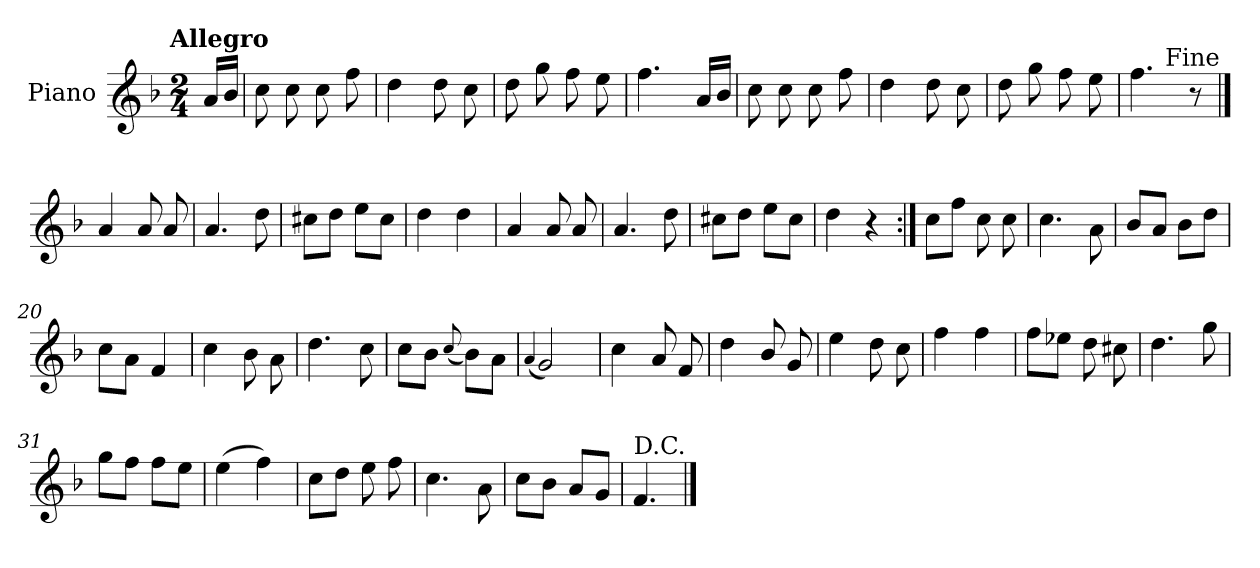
**kern
*part1
*staff1
*I"Piano
*I'Pno.
*clefG2
*k[b-]
!!LO:TX:omd:t=Allegro
*M2/4
*MM144
=
16a/LL
16b-/JJ
=1
8cc\
8cc\
8cc\
8ff\
=2
4dd\
8dd\
8cc\
=3
8dd\
8gg\
8ff\
8ee\
=4
4.ff\
16a/LL
16b-/JJ
!!LO:LB:g=z
=5
8cc\
8cc\
8cc\
8ff\
=6
4dd\
8dd\
8cc\
=7
8dd\
8gg\
8ff\
8ee\
=8
4.ff\
8r
!LO:TX:a:rj:t=Fine
==9
4a/
8a/
8a/
=10
4.a/
8dd\
!!LO:LB:g=z
=11
8cc#X\L
8dd\J
8ee\L
8cc#\J
=12
4dd\
4dd\
=13
4a/
8a/
8a/
=14
4.a/
8dd\
=15
8cc#X\L
8dd\J
8ee\L
8cc#\J
=16
4dd\
4r
=17:|!
8cc\L
8ff\J
8cc\
8cc\
!!LO:LB:g=z
=18
4.cc\
8a\
=19
8b-/L
8a/J
8b-\L
8dd\J
=20
8cc\L
8a\J
4f/
=21
4cc\
8b-\
8a\
=22
4.dd\
8cc\
=23
8cc\L
8b-\J
(<8qqcc/
8b-\L)
8a\J
!!LO:LB:g=z
=24
(<4qqa/
2g/)
=25
4cc\
8a/
8f/
=26
4dd\
8b-/
8g/
=27
4ee\
8dd\
8cc\
=28
4ff\
4ff\
=29
8ff\L
8ee-X\J
8dd\
8cc#X\
=30
4.dd\
8gg\
!!LO:LB:g=z
=31
8gg\L
8ff\J
8ff\L
8ee\J
=32
(>4ee\
4ff\)
=33
8cc\L
8dd\J
8ee\
8ff\
=34
4.cc\
8a\
=35
8cc\L
8b-\J
8a/L
8g/J
=36
4.f/
!LO:TX:a:rj:t=D.C.
==
*-
